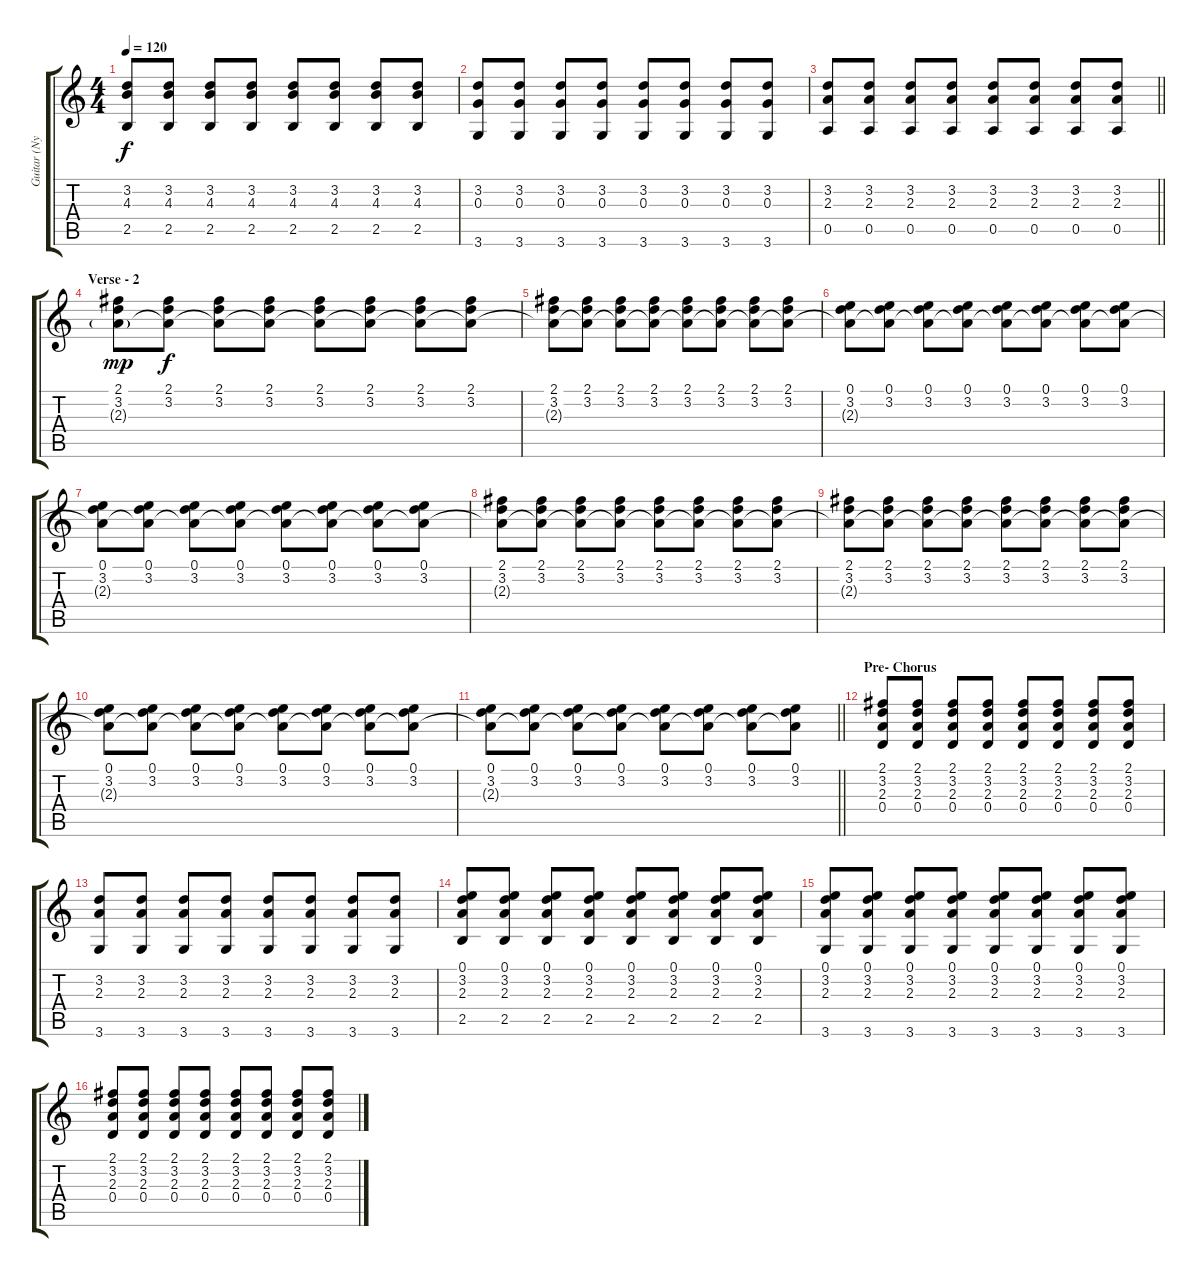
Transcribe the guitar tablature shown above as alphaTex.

\track ("Guitar (Nylon)" "Guitar (Ny") {instrument acousticguitarnylon}
\staff {score tabs}
\tuning (E4 B3 G3 D3 A2 E2) {hide}
\ts (4 4)
\tempo 120
\clef g2
\ks c
(3.2 4.3 2.5).8{dy f} (3.2 4.3 2.5).8 (3.2 4.3 2.5).8 (3.2 4.3 2.5).8 (3.2 4.3 2.5).8 (3.2 4.3 2.5).8 (3.2 4.3 2.5).8 (3.2 4.3 2.5).8 |
(3.2 0.3 3.6).8 (3.2 0.3 3.6).8 (3.2 0.3 3.6).8 (3.2 0.3 3.6).8 (3.2 0.3 3.6).8 (3.2 0.3 3.6).8 (3.2 0.3 3.6).8 (3.2 0.3 3.6).8 |
\barLineRight lightlight
(3.2 2.3 0.5).8 (3.2 2.3 0.5).8 (3.2 2.3 0.5).8 (3.2 2.3 0.5).8 (3.2 2.3 0.5).8 (3.2 2.3 0.5).8 (3.2 2.3 0.5).8 (3.2 2.3 0.5).8 |
\section ("" "Verse - 2")
(2.1 3.2 2.3{g}).8{dy mp} (2.1 3.2 2.3{t}).8{dy f} (2.1 3.2 2.3{t}).8 (2.1 3.2 2.3{t}).8 (2.1 3.2 2.3{t}).8 (2.1 3.2 2.3{t}).8 (2.1 3.2 2.3{t}).8 (2.1 3.2 2.3{t}).8 |
(2.1 3.2 2.3{t}).8 (2.1 3.2 2.3{t}).8 (2.1 3.2 2.3{t}).8 (2.1 3.2 2.3{t}).8 (2.1 3.2 2.3{t}).8 (2.1 3.2 2.3{t}).8 (2.1 3.2 2.3{t}).8 (2.1 3.2 2.3{t}).8 |
(0.1 3.2 2.3{t}).8 (0.1 3.2 2.3{t}).8 (0.1 3.2 2.3{t}).8 (0.1 3.2 2.3{t}).8 (0.1 3.2 2.3{t}).8 (0.1 3.2 2.3{t}).8 (0.1 3.2 2.3{t}).8 (0.1 3.2 2.3{t}).8 |
(0.1 3.2 2.3{t}).8 (0.1 3.2 2.3{t}).8 (0.1 3.2 2.3{t}).8 (0.1 3.2 2.3{t}).8 (0.1 3.2 2.3{t}).8 (0.1 3.2 2.3{t}).8 (0.1 3.2 2.3{t}).8 (0.1 3.2 2.3{t}).8 |
(2.1 3.2 2.3{t}).8 (2.1 3.2 2.3{t}).8 (2.1 3.2 2.3{t}).8 (2.1 3.2 2.3{t}).8 (2.1 3.2 2.3{t}).8 (2.1 3.2 2.3{t}).8 (2.1 3.2 2.3{t}).8 (2.1 3.2 2.3{t}).8 |
(2.1 3.2 2.3{t}).8 (2.1 3.2 2.3{t}).8 (2.1 3.2 2.3{t}).8 (2.1 3.2 2.3{t}).8 (2.1 3.2 2.3{t}).8 (2.1 3.2 2.3{t}).8 (2.1 3.2 2.3{t}).8 (2.1 3.2 2.3{t}).8 |
(0.1 3.2 2.3{t}).8 (0.1 3.2 2.3{t}).8 (0.1 3.2 2.3{t}).8 (0.1 3.2 2.3{t}).8 (0.1 3.2 2.3{t}).8 (0.1 3.2 2.3{t}).8 (0.1 3.2 2.3{t}).8 (0.1 3.2 2.3{t}).8 |
\barLineRight lightlight
(0.1 3.2 2.3{t}).8 (0.1 3.2 2.3{t}).8 (0.1 3.2 2.3{t}).8 (0.1 3.2 2.3{t}).8 (0.1 3.2 2.3{t}).8 (0.1 3.2 2.3{t}).8 (0.1 3.2 2.3{t}).8 (0.1 3.2 2.3{t}).8 |
\section ("" "Pre- Chorus")
(2.1 3.2 2.3 0.4).8 (2.1 3.2 2.3 0.4).8 (2.1 3.2 2.3 0.4).8 (2.1 3.2 2.3 0.4).8 (2.1 3.2 2.3 0.4).8 (2.1 3.2 2.3 0.4).8 (2.1 3.2 2.3 0.4).8 (2.1 3.2 2.3 0.4).8 |
(3.2 2.3 3.6).8 (3.2 2.3 3.6).8 (3.2 2.3 3.6).8 (3.2 2.3 3.6).8 (3.2 2.3 3.6).8 (3.2 2.3 3.6).8 (3.2 2.3 3.6).8 (3.2 2.3 3.6).8 |
(0.1 3.2 2.3 2.5).8 (0.1 3.2 2.3 2.5).8 (0.1 3.2 2.3 2.5).8 (0.1 3.2 2.3 2.5).8 (0.1 3.2 2.3 2.5).8 (0.1 3.2 2.3 2.5).8 (0.1 3.2 2.3 2.5).8 (0.1 3.2 2.3 2.5).8 |
(0.1 3.2 2.3 3.6).8 (0.1 3.2 2.3 3.6).8 (0.1 3.2 2.3 3.6).8 (0.1 3.2 2.3 3.6).8 (0.1 3.2 2.3 3.6).8 (0.1 3.2 2.3 3.6).8 (0.1 3.2 2.3 3.6).8 (0.1 3.2 2.3 3.6).8 |
(2.1 3.2 2.3 0.4).8 (2.1 3.2 2.3 0.4).8 (2.1 3.2 2.3 0.4).8 (2.1 3.2 2.3 0.4).8 (2.1 3.2 2.3 0.4).8 (2.1 3.2 2.3 0.4).8 (2.1 3.2 2.3 0.4).8 (2.1 3.2 2.3 0.4).8
